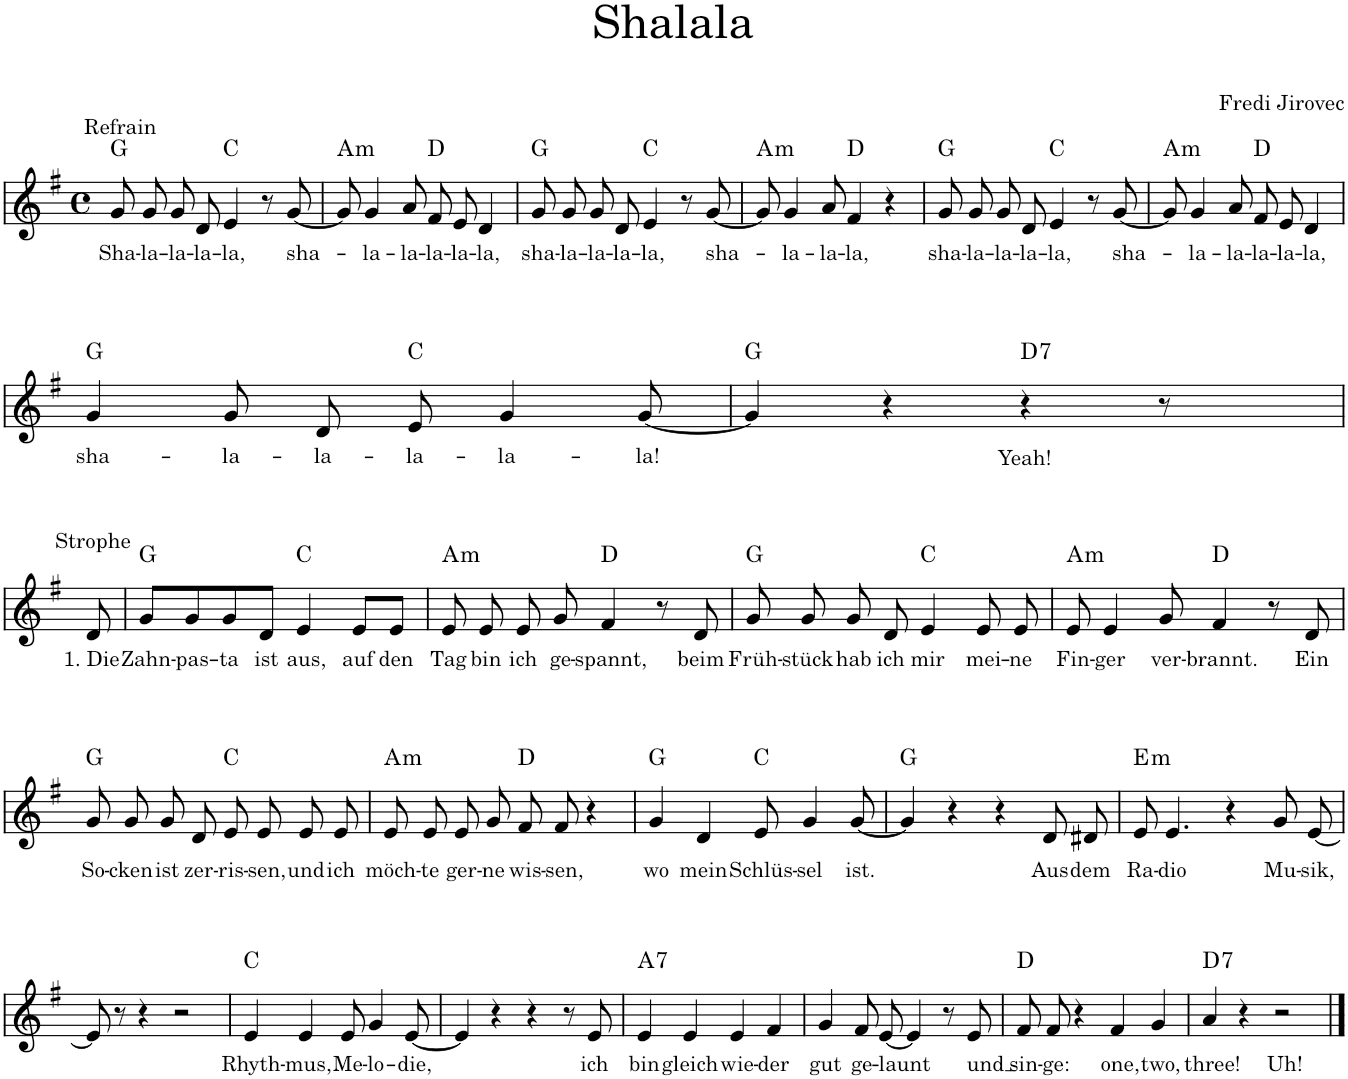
**kern	**text	**harte
*part1	*part1	*part1
*staff1	*staff1	*
*I"Piano	*	*
*I'Pno.	*	*
*clefG2	*	*
*k[f#]	*	*
*M4/4	*	*
*met(c)	*	*
=1	=1	=1
!LO:TX:a:t=Refrain	!	!
!	!LO:LY:b	!
8g/	Sha-	G:maj
!	!LO:LY:b	!
8g/	-la-	.
!	!LO:LY:b	!
8g/	-la-	.
!	!LO:LY:b	!
8d/	-la-	.
!	!LO:LY:b	!
4e/	-la,	C:maj
8r	.	.
!	!LO:LY:b	!
[8g/	sha-	.
=2	=2	=2
!	!	!LO:H:kt=m
8g/]	.	A:min
!	!LO:LY:b	!
4g/	-la-	.
!	!LO:LY:b	!
8a/	-la-	.
!	!LO:LY:b	!
8f#/	-la-	D:maj
!	!LO:LY:b	!
8e/	-la-	.
!	!LO:LY:b	!
4d/	-la,	.
=3	=3	=3
!	!LO:LY:b	!
8g/	sha-	G:maj
!	!LO:LY:b	!
8g/	-la-	.
!	!LO:LY:b	!
8g/	-la-	.
!	!LO:LY:b	!
8d/	-la-	.
!	!LO:LY:b	!
4e/	-la,	C:maj
8r	.	.
!	!LO:LY:b	!
[8g/	sha-	.
=4	=4	=4
!	!	!LO:H:kt=m
8g/]	.	A:min
!	!LO:LY:b	!
4g/	-la-	.
!	!LO:LY:b	!
8a/	-la-	.
!	!LO:LY:b	!
4f#/	-la,	D:maj
4r	.	.
=5	=5	=5
!	!LO:LY:b	!
8g/	sha-	G:maj
!	!LO:LY:b	!
8g/	-la-	.
!	!LO:LY:b	!
8g/	-la-	.
!	!LO:LY:b	!
8d/	-la-	.
!	!LO:LY:b	!
4e/	-la,	C:maj
8r	.	.
!	!LO:LY:b	!
[8g/	sha-	.
=6	=6	=6
!	!	!LO:H:kt=m
8g/]	.	A:min
!	!LO:LY:b	!
4g/	-la-	.
!	!LO:LY:b	!
8a/	-la-	.
!	!LO:LY:b	!
8f#/	-la-	D:maj
!	!LO:LY:b	!
8e/	-la-	.
!	!LO:LY:b	!
4d/	-la,	.
!!LO:LB:g=z
=7	=7	=7
!	!LO:LY:b	!
4g/	sha-	G:maj
!	!LO:LY:b	!
8g/	-la-	.
!	!LO:LY:b	!
8d/	-la-	.
!	!LO:LY:b	!
8e/	-la-	C:maj
!	!LO:LY:b	!
4g/	-la-	.
!	!LO:LY:b	!
[8g/	-la!	.
=8	=8	=8
4g/]	.	G:maj
4r	.	.
!	!LO:LY:b	!LO:H:kt=7
4r	Yeah!	D:7
8r	.	.
8ryy	.	.
!!LO:LB:g=z
=9	=9	=9
!LO:TX:a:t=Strophe	!	!
!	!LO:LY:b	!
8d/	1. Die	.
=10	=10	=10
!	!LO:LY:b	!
8g/L	Zahn-	G:maj
!	!LO:LY:b	!
8g/	-pas-	.
!	!LO:LY:b	!
8g/	-ta	.
!	!LO:LY:b	!
8d/J	ist	.
!	!LO:LY:b	!
4e/	aus,	C:maj
!	!LO:LY:b	!
8e/L	auf	.
!	!LO:LY:b	!
8e/J	den	.
=11	=11	=11
!	!LO:LY:b	!LO:H:kt=m
8e/	Tag	A:min
!	!LO:LY:b	!
8e/	bin	.
!	!LO:LY:b	!
8e/	ich	.
!	!LO:LY:b	!
8g/	ge-	.
!	!LO:LY:b	!
4f#/	-spannt,	D:maj
8r	.	.
!	!LO:LY:b	!
8d/	beim	.
=12	=12	=12
!	!LO:LY:b	!
8g/	Früh-	G:maj
!	!LO:LY:b	!
8g/	-stück	.
!	!LO:LY:b	!
8g/	hab	.
!	!LO:LY:b	!
8d/	ich	.
!	!LO:LY:b	!
4e/	mir	C:maj
!	!LO:LY:b	!
8e/	mei-	.
!	!LO:LY:b	!
8e/	-ne	.
=13	=13	=13
!	!LO:LY:b	!LO:H:kt=m
8e/	Fin-	A:min
!	!LO:LY:b	!
4e/	-ger	.
!	!LO:LY:b	!
8g/	ver-	.
!	!LO:LY:b	!
4f#/	-brannt.	D:maj
8r	.	.
!	!LO:LY:b	!
8d/	Ein	.
!!LO:LB:g=z
=14	=14	=14
!	!LO:LY:b	!
8g/	So-	G:maj
!	!LO:LY:b	!
8g/	-cken	.
!	!LO:LY:b	!
8g/	ist	.
!	!LO:LY:b	!
8d/	zer-	.
!	!LO:LY:b	!
8e/	-ris-	C:maj
!	!LO:LY:b	!
8e/	-sen,	.
!	!LO:LY:b	!
8e/	und	.
!	!LO:LY:b	!
8e/	ich	.
=15	=15	=15
!	!LO:LY:b	!LO:H:kt=m
8e/	möch-	A:min
!	!LO:LY:b	!
8e/	-te	.
!	!LO:LY:b	!
8e/	ger-	.
!	!LO:LY:b	!
8g/	-ne	.
!	!LO:LY:b	!
8f#/	wis-	D:maj
!	!LO:LY:b	!
8f#/	-sen,	.
4r	.	.
=16	=16	=16
!	!LO:LY:b	!
4g/	wo	G:maj
!	!LO:LY:b	!
4d/	mein	.
!	!LO:LY:b	!
8e/	Schlüs-	C:maj
!	!LO:LY:b	!
4g/	-sel	.
!	!LO:LY:b	!
[8g/	ist.	.
=17	=17	=17
4g/]	.	G:maj
4r	.	.
4r	.	.
!	!LO:LY:b	!
8d/	Aus	.
!	!LO:LY:b	!
8d#X/	dem	.
=18	=18	=18
!	!LO:LY:b	!LO:H:kt=m
8e/	Ra-	E:min
!	!LO:LY:b	!
4.e/	-dio	.
4r	.	.
!	!LO:LY:b	!
8g/	Mu-	.
!	!LO:LY:b	!
[8e/	-sik,	.
!!LO:LB:g=z
=19	=19	=19
8e/]	.	.
8r	.	.
4r	.	.
2r	.	.
=20	=20	=20
!	!LO:LY:b	!
4e/	Rhyth-	C:maj
!	!LO:LY:b	!
4e/	-mus,	.
!	!LO:LY:b	!
8e/	Me-	.
!	!LO:LY:b	!
4g/	-lo-	.
!	!LO:LY:b	!
[8e/	-die,	.
=21	=21	=21
4e/]	.	.
4r	.	.
4r	.	.
8r	.	.
!	!LO:LY:b	!
8e/	ich	.
=22	=22	=22
!	!LO:LY:b	!LO:H:kt=7
4e/	bin	A:7
!	!LO:LY:b	!
4e/	gleich	.
!	!LO:LY:b	!
4e/	wie-	.
!	!LO:LY:b	!
4f#/	-der	.
=23	=23	=23
!	!LO:LY:b	!
4g/	gut	.
!	!LO:LY:b	!
8f#/	ge-	.
!	!LO:LY:b	!
[8e/	-launt	.
4e/]	.	.
8r	.	.
!	!LO:LY:b	!
8e/	und	.
=24	=24	=24
!	!LO:LY:b	!
8f#/	sin-	D:maj
!	!LO:LY:b	!
8f#/	-ge:	.
4r	.	.
!	!LO:LY:b	!
4f#/	one,	.
!	!LO:LY:b	!
4g/	two,	.
=25	=25	=25
!	!LO:LY:b	!LO:H:kt=7
4a/	three!	D:7
4r	.	.
!	!LO:LY:b	!
2r	Uh!	.
==	==	==
*-	*-	*-
